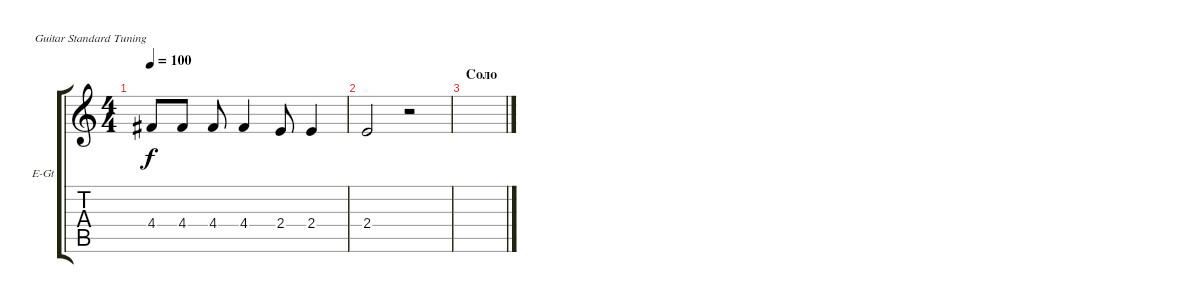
\defaultSystemsLayout 4
\bracketExtendMode groupsimilarinstruments
\firstSystemTrackNameOrientation horizontal
\otherSystemsTrackNameOrientation horizontal
\track ("В. Бутусов (вокал)" "E-Gt") {instrument electricguitarclean}
\staff {score tabs}
\tuning (E4 B3 G3 D3 A2 E2)
\ts (4 4)
\tempo 100
\clef g2
\ks c
4.4.8{dy f} 4.4.8 4.4.8 4.4.4 2.4.8 2.4.4 |
2.4.2 r.2 |
\section ("" "Соло")
